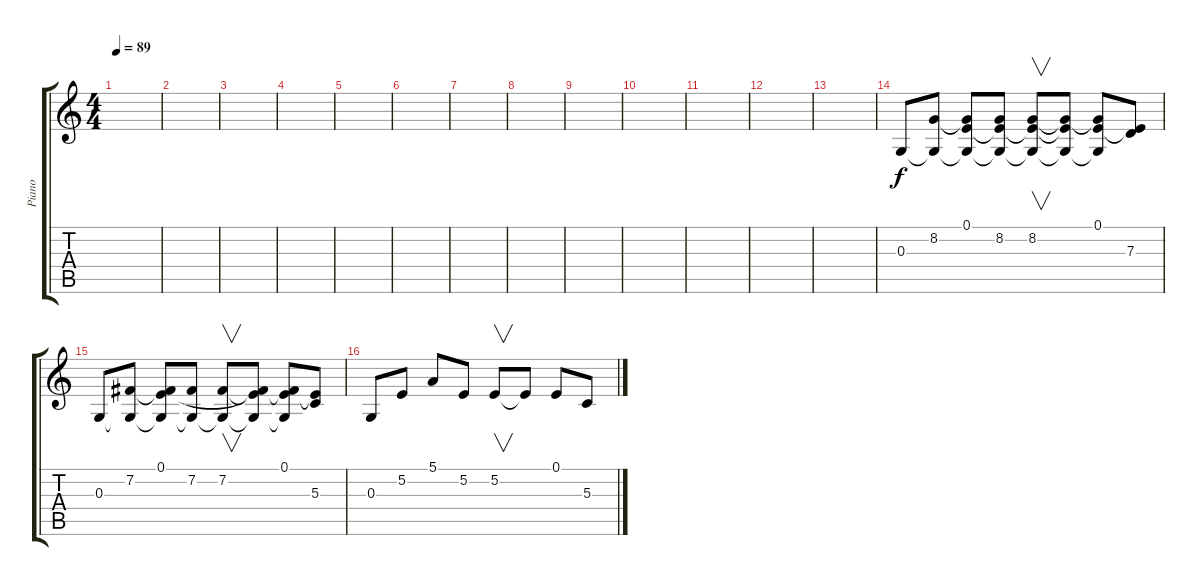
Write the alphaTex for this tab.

\track ("Piano" "Piano") {instrument brightacousticpiano}
\staff {score tabs}
\tuning (E4 B3 G3 D3 A2 E2) {hide}
\ts (4 4)
\tempo 89
\clef g2
\ks c
|
|
|
|
|
|
|
|
|
|
|
|
|
0.3.8{instrument brightacousticpiano} (8.2 0.3{t}).8 (0.1 8.2{t} 0.3{t}).8 (0.1{t} 8.2 0.3{t}).8 (0.1{t} 8.2 0.3{t}).8{v} (0.1{t} 8.2{t} 0.3{t}).8 (0.1 8.2{t} 0.3{t}).8 (0.1{t} 7.3).8 |
0.3.8 (7.2 0.3{t}).8 (0.1 7.2{t} 0.3{t}).8 (7.2 0.3{t}).8 (7.2 0.3{t}).8{v} (0.1{t} 7.2{t} 0.3{t}).8 (0.1 7.2{t} 0.3{t}).8 (0.1{t} 5.3).8 |
0.3.8 5.2.8 5.1.8 5.2.8 5.2.8{v} 5.2{t}.8 0.1.8 5.3.8
